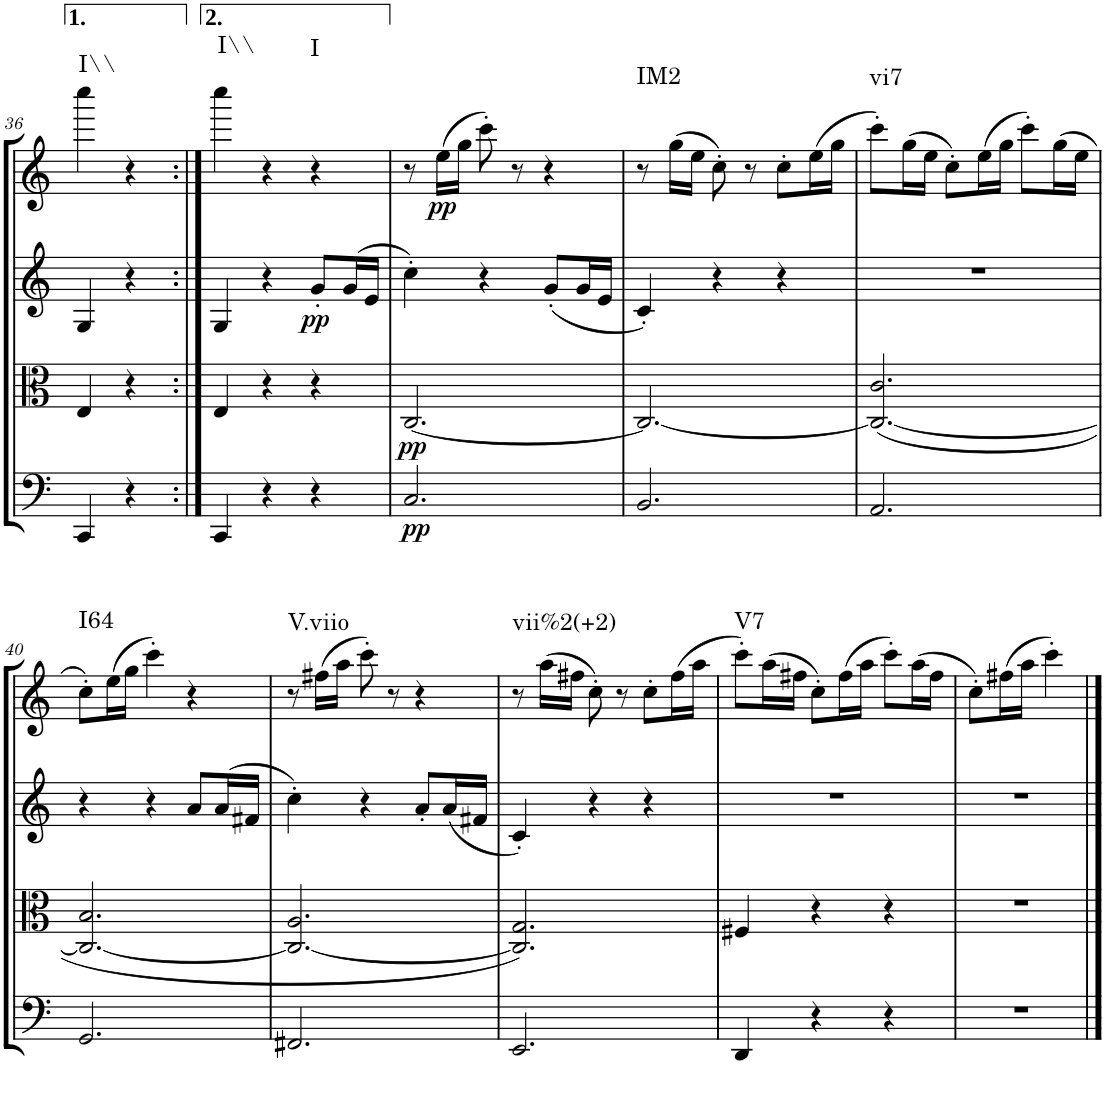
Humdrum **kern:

**kern	**dynam	**kern	**dynam	**kern	**dynam	**kern	**dynam	**harte
*part4	*part4	*part3	*part3	*part2	*part2	*part1	*part1	*part1
*staff4	*staff4	*staff3	*staff3	*staff2	*staff2	*staff1	*staff1	*
*I"Cello	*	*I"Viola	*	*I"2nd Violin	*	*I"1st Violin	*	*
*	*	*I'Vla	*	*I'Vln	*	*I'Vln	*	*
!!LO:PB:g=z
*clefF4	*	*clefC3	*	*clefG2	*	*clefG2	*	*
*k[]	*	*k[]	*	*k[]	*	*k[]	*	*
*C:	*	*C:	*	*C:	*	*C:	*	*
*M3/4	*	*M3/4	*	*M3/4	*	*M3/4	*	*
=36	=36	=36	=36	=36	=36	=36	=36	=36
!	!	!	!	!	!	!	!	!LO:H:kt=I\\
4CC/	.	4E/	.	4G/	.	4cccc\	.	N
4r	.	4r	.	4r	.	4r	.	.
=36X2:|!	=36X2:|!	=36X2:|!	=36X2:|!	=36X2:|!	=36X2:|!	=36X2:|!	=36X2:|!	=36X2:|!
!	!	!	!	!	!	!	!	!LO:H:kt=I\\
4CC/	.	4E/	.	4G/	.	4cccc\	.	N
4r	.	4r	.	4r	.	4r	.	.
!	!	!	!	!	!LO:DY:b	!	!	!LO:H:kt=I
4r	.	4r	.	8g'/L	pp	4r	.	N
.	.	.	.	(16g/L	.	.	.	.
.	.	.	.	16e/JJ	.	.	.	.
=37	=37	=37	=37	=37	=37	=37	=37	=37
!	!LO:DY:b	!	!LO:DY:b	!	!	!	!	!
2.C/	pp	[2.C/	pp	4cc'\)	.	8r	.	.
!	!	!	!	!	!	!	!LO:DY:b	!
.	.	.	.	.	.	(16ee\LL	pp	.
.	.	.	.	.	.	16gg\JJ	.	.
.	.	.	.	4r	.	8ccc'\)	.	.
.	.	.	.	.	.	8r	.	.
.	.	.	.	(8g'/L	.	4r	.	.
.	.	.	.	16g/L	.	.	.	.
.	.	.	.	16e/JJ	.	.	.	.
=38	=38	=38	=38	=38	=38	=38	=38	=38
!	!	!	!	!	!	!	!	!LO:H:kt=IM2
2.BB/	.	2.C/_	.	4c'/)	.	8r	.	N
.	.	.	.	.	.	(16gg\LL	.	.
.	.	.	.	.	.	16ee\JJ	.	.
.	.	.	.	4r	.	8cc'\)	.	.
.	.	.	.	.	.	8r	.	.
.	.	.	.	4r	.	8cc'\L	.	.
.	.	.	.	.	.	(16ee\L	.	.
.	.	.	.	.	.	16gg\JJ	.	.
=39	=39	=39	=39	=39	=39	=39	=39	=39
!	!	!	!	!	!	!	!	!LO:H:kt=vi7
2.AA/	.	(2.C/_ 2.c/	.	2.r	.	8ccc'\L)	.	N
.	.	.	.	.	.	(16gg\L	.	.
.	.	.	.	.	.	16ee\JJ	.	.
.	.	.	.	.	.	8cc'\L)	.	.
.	.	.	.	.	.	(16ee\L	.	.
.	.	.	.	.	.	16gg\JJ	.	.
.	.	.	.	.	.	8ccc'\L)	.	.
.	.	.	.	.	.	(16gg\L	.	.
.	.	.	.	.	.	16ee\JJ	.	.
!!LO:LB:g=z
=40	=40	=40	=40	=40	=40	=40	=40	=40
!	!	!	!	!	!	!	!	!LO:H:kt=I64
2.GG/	.	2.C/_ 2.B/	.	4r	.	8cc'\L)	.	N
.	.	.	.	.	.	(16ee\L	.	.
.	.	.	.	.	.	16gg\JJ	.	.
.	.	.	.	4r	.	4ccc'\)	.	.
.	.	.	.	8a/L	.	4r	.	.
.	.	.	.	(16a/L	.	.	.	.
.	.	.	.	16f#X/JJ	.	.	.	.
=41	=41	=41	=41	=41	=41	=41	=41	=41
!	!	!	!	!	!	!	!	!LO:H:kt=V.viio
2.FF#X/	.	2.C/_ 2.A/	.	4cc'\)	.	8r	.	N
.	.	.	.	.	.	(16ff#X\LL	.	.
.	.	.	.	.	.	16aa\JJ	.	.
.	.	.	.	4r	.	8ccc'\)	.	.
.	.	.	.	.	.	8r	.	.
.	.	.	.	8a'/L	.	4r	.	.
.	.	.	.	(16a/L	.	.	.	.
.	.	.	.	16f#X/JJ	.	.	.	.
=42	=42	=42	=42	=42	=42	=42	=42	=42
!	!	!	!	!	!	!	!	!LO:H:kt=vii%2(+2)
2.EE/	.	2.C/] 2.G/)	.	4c'/)	.	8r	.	N
.	.	.	.	.	.	(16aa\LL	.	.
.	.	.	.	.	.	16ff#X\JJ	.	.
.	.	.	.	4r	.	8cc'\)	.	.
.	.	.	.	.	.	8r	.	.
.	.	.	.	4r	.	8cc'\L	.	.
.	.	.	.	.	.	(16ff#\L	.	.
.	.	.	.	.	.	16aa\JJ	.	.
=43	=43	=43	=43	=43	=43	=43	=43	=43
!	!	!	!	!	!	!	!	!LO:H:kt=V7
4DD/	.	4F#X/	.	2.r	.	8ccc'\L)	.	N
.	.	.	.	.	.	(16aa\L	.	.
.	.	.	.	.	.	16ff#X\JJ	.	.
4r	.	4r	.	.	.	8cc'\L)	.	.
.	.	.	.	.	.	(16ff#\L	.	.
.	.	.	.	.	.	16aa\JJ	.	.
4r	.	4r	.	.	.	8ccc'\L)	.	.
.	.	.	.	.	.	(16aa\L	.	.
.	.	.	.	.	.	16ff#\JJ	.	.
=44	=44	=44	=44	=44	=44	=44	=44	=44
2.r	.	2.r	.	2.r	.	8cc'\L)	.	.
.	.	.	.	.	.	(16ff#X\L	.	.
.	.	.	.	.	.	16aa\JJ	.	.
.	.	.	.	.	.	4ccc'\)	.	.
.	.	.	.	.	.	4ryy	.	.
==	==	==	==	==	==	==	==	==
*-	*-	*-	*-	*-	*-	*-	*-	*-
